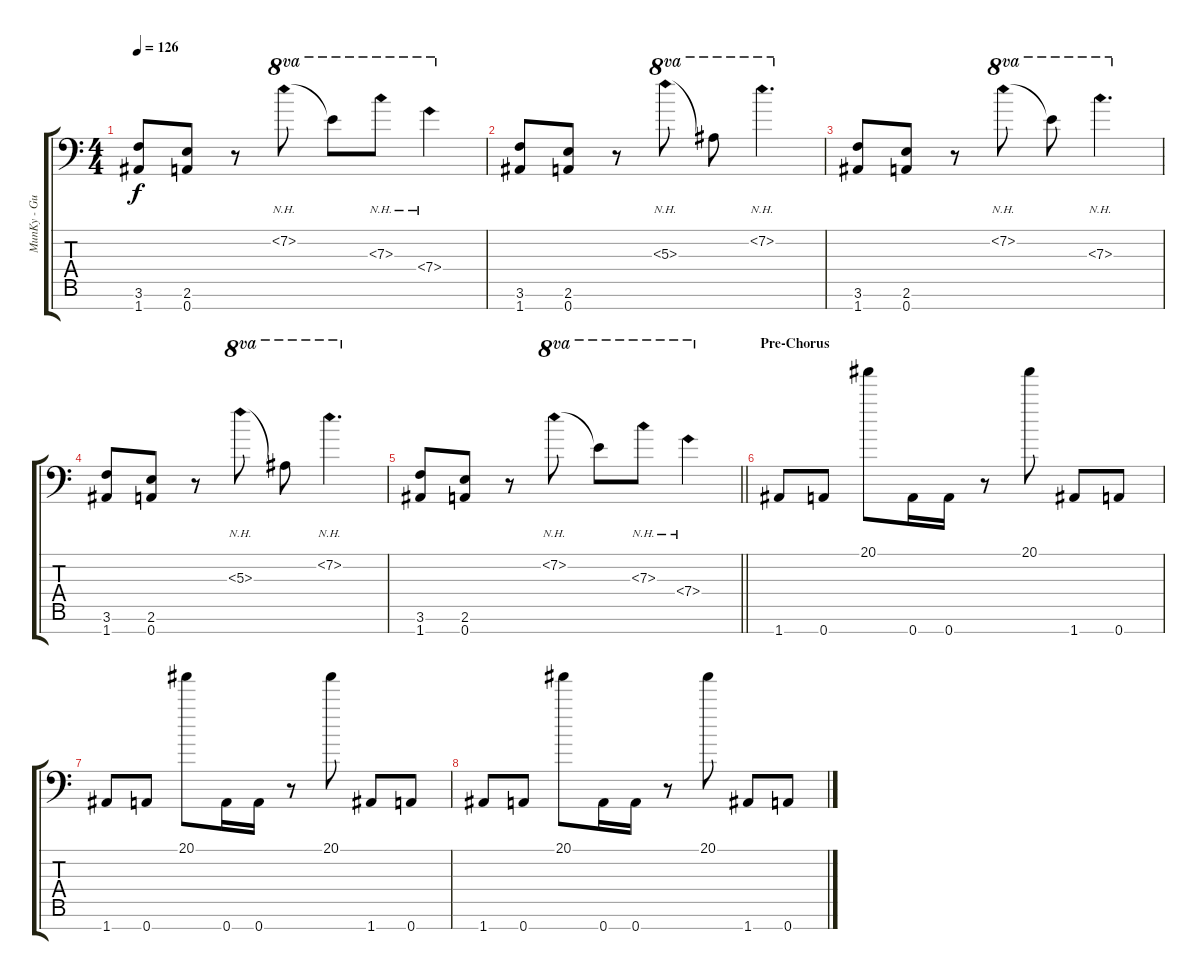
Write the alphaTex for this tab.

\track ("MunKy - GuitaR" "MunKy - Gu") {instrument distortionguitar}
\staff {score tabs}
\tuning (D4 A3 F3 C3 G2 D2 A1) {hide}
\ts (4 4)
\tempo 126
\clef f4
\ks c
(3.6 1.7).8{dy f} (2.6 0.7).8 r.8 7.2{nh}.8{ot 8va} 7.2{t}.8{ot 8va} 7.3{nh}.8{ot 8va} 7.4{nh}.4{ot 8va} |
(3.6 1.7).8 (2.6 0.7).8 r.8 5.3{nh}.8{ot 8va} 5.3{t}.8{ot 8va} 7.2{nh}.4{d ot 8va} |
(3.6 1.7).8 (2.6 0.7).8 r.8 7.2{nh}.8{ot 8va} 7.2{t}.8{ot 8va} 7.3{nh}.4{d ot 8va} |
(3.6 1.7).8 (2.6 0.7).8 r.8 5.3{nh}.8{ot 8va} 5.3{t}.8{ot 8va} 7.2{nh}.4{d ot 8va} |
\barLineRight lightlight
(3.6 1.7).8 (2.6 0.7).8 r.8 7.2{nh}.8{ot 8va} 7.2{t}.8{ot 8va} 7.3{nh}.8{ot 8va} 7.4{nh}.4{ot 8va} |
\section ("" "Pre-Chorus")
1.7.8 0.7.8 20.1.8 0.7.16 0.7.16 r.8 20.1.8 1.7.8 0.7.8 |
1.7.8 0.7.8 20.1.8 0.7.16 0.7.16 r.8 20.1.8 1.7.8 0.7.8 |
1.7.8 0.7.8 20.1.8 0.7.16 0.7.16 r.8 20.1.8 1.7.8 0.7.8
